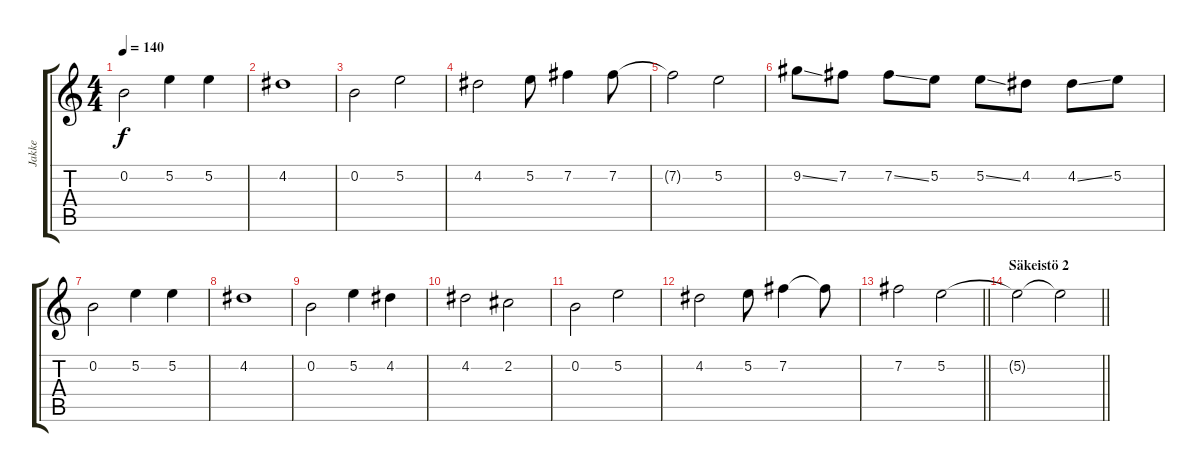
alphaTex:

\track ("Jakke" "Jakke") {instrument distortionguitar}
\staff {score tabs}
\tuning (E4 B3 G3 D3 A2 E2) {hide}
\ts (4 4)
\tempo 140
\clef g2
\ks c
0.2.2{dy f} 5.2.4 5.2.4 |
4.2.1 |
0.2.2 5.2.2 |
4.2.2 5.2.8 7.2.4 7.2.8 |
7.2{t}.2 5.2.2 |
9.2{ss}.8 7.2.8 7.2{ss}.8 5.2.8 5.2{ss}.8 4.2.8 4.2{ss}.8 5.2.8 |
0.2.2 5.2.4 5.2.4 |
4.2.1 |
0.2.2 5.2.4 4.2.4 |
4.2.2 2.2.2 |
0.2.2 5.2.2 |
4.2.2 5.2.8 7.2.4 7.2{t}.8 |
\barLineRight lightlight
7.2.2 5.2.2 |
\section ("" "Säkeistö 2")
\barLineRight lightlight
5.2{t}.2 5.2{t}.2
